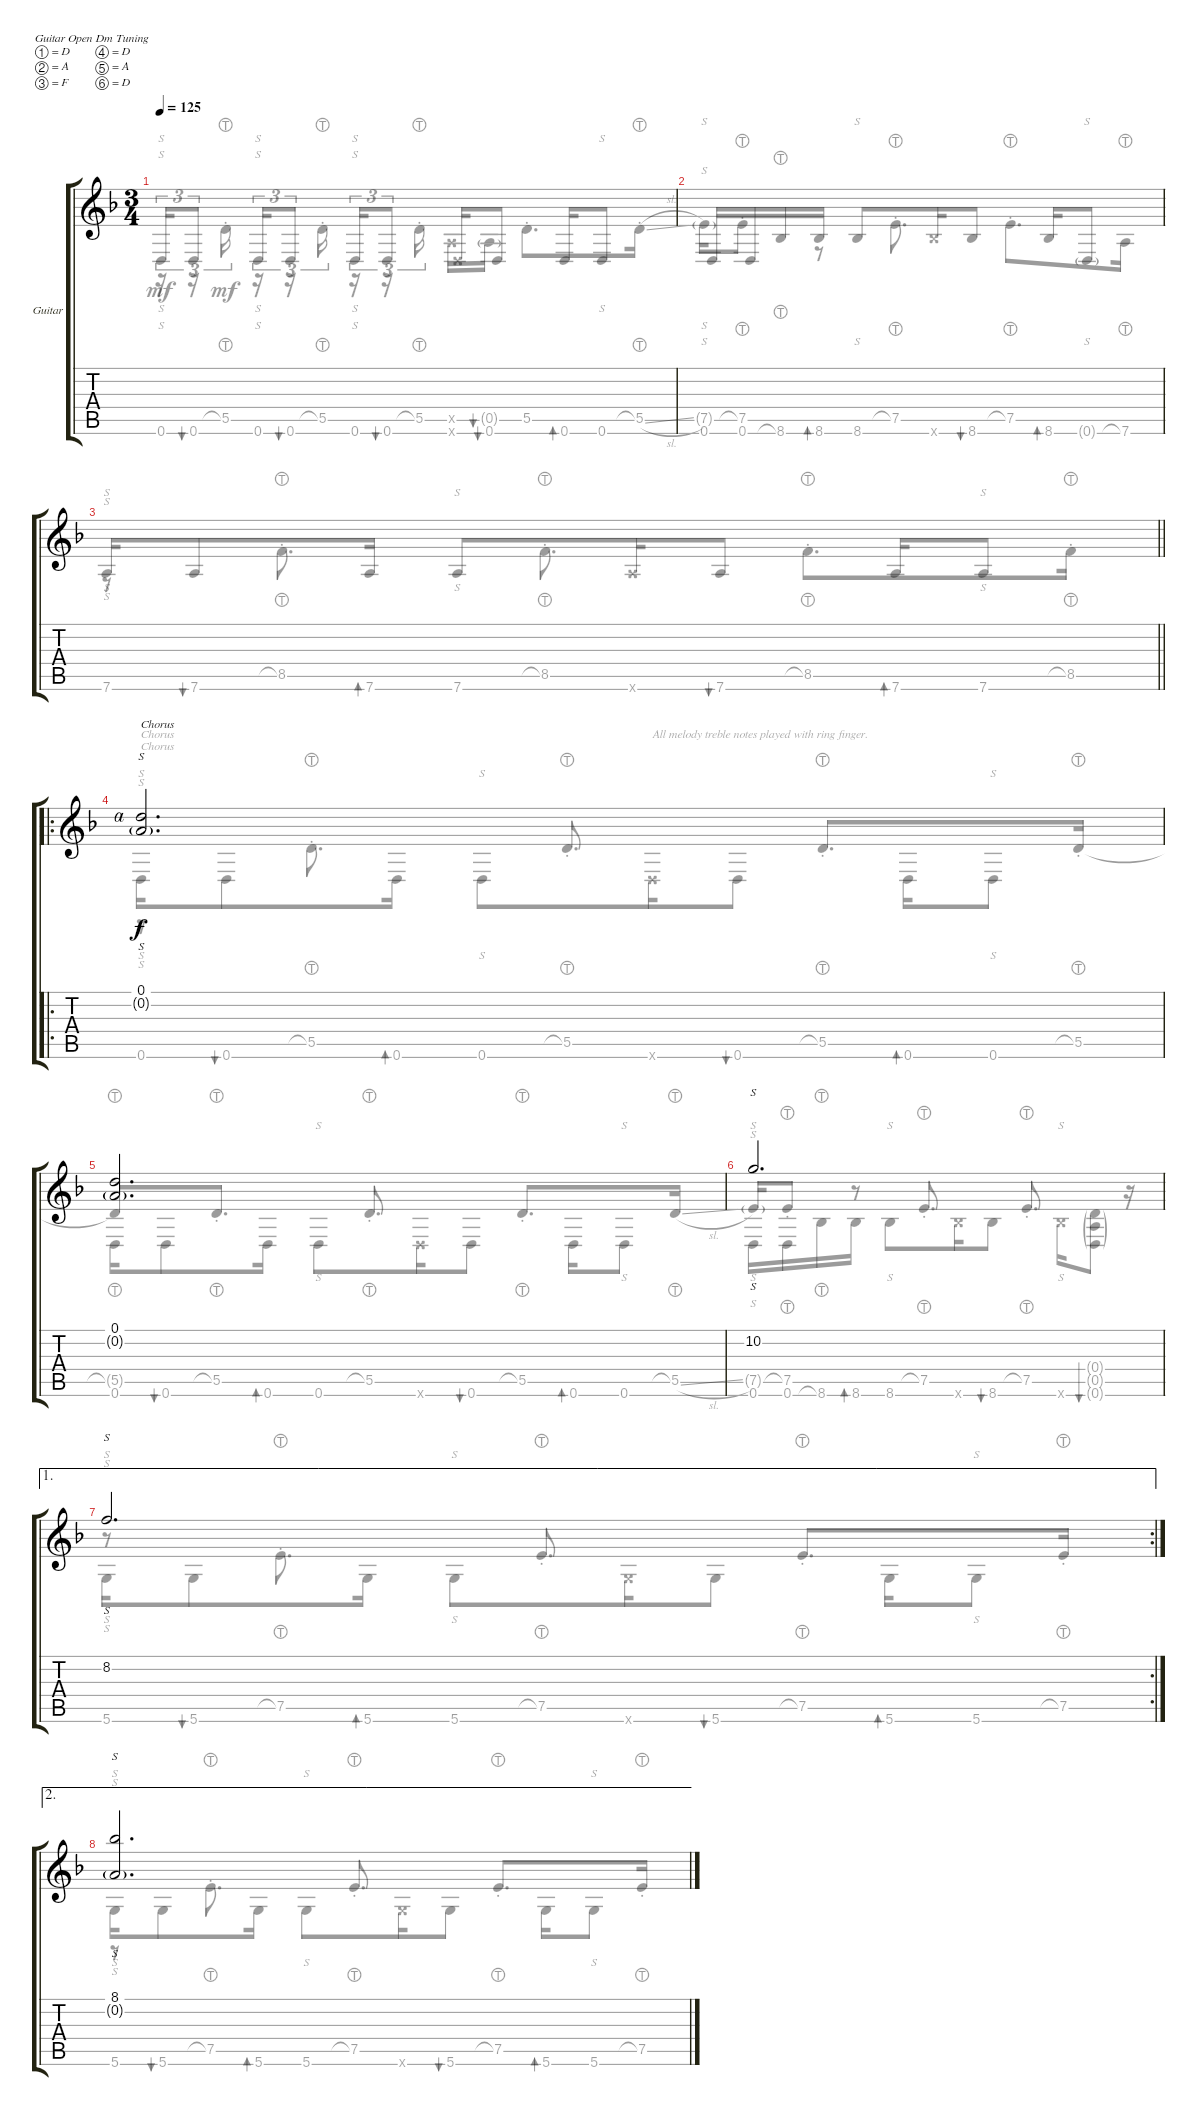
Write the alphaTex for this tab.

\defaultSystemsLayout 4
\bracketExtendMode groupsimilarinstruments
\firstSystemTrackNameOrientation horizontal
\otherSystemsTrackNameOrientation horizontal
\track ("Acoustic Guitar" "Guitar") {instrument acousticguitarsteel}
\staff {score tabs}
\tuning (D4 A3 F3 D3 A2 D2)
\voice
\ts (3 4)
\scale
0.569949
\tempo 125
\accidentals auto
\clef g2
\ottava regular
\simile none
\ks dminor
|
|
\barLineRight lightlight
|
\ro
(0.1{rf 4 acc forcenatural} 0.2{g acc forcenatural}).2{s d txt "Chorus" beam Up} |
(0.1{acc forcenatural} 0.2{g acc forcenatural}).2{d beam Up} |
10.2{acc forcenatural}.2{s d beam Up} |
\ae 1
\rc 2
8.2{acc forcenatural}.2{s d beam Up} |
\ae 2
(0.2{g acc forcenatural} 8.1{acc b}).2{s d beam Up}
\voice
\clef g2
\ottava regular
\simile none
\ks dminor
0.6{acc forcenatural}.16{s tu (3 2) dy mf beam Up} 0.6{acc forcenatural}.8{tu (3 2) bu 30 beam Up} 0.6{acc forcenatural}.16{s tu (3 2) beam Up} 0.6{acc forcenatural}.8{tu (3 2) bu 30 beam Up} 0.6{acc forcenatural}.16{s tu (3 2) beam Up} 0.6{acc forcenatural}.8{tu (3 2) bu 30 beam Up} 0.6{x acc forcenatural}.16{beam Up} 0.6{acc forcenatural}.8{bu 30 beam Up} 0.6{acc forcenatural}.16{bd 118 beam Up} 0.6{acc forcenatural}.8{s beam Up} |
0.6{acc forcenatural}.16{s beam Up} 0.6{acc forcenatural}.16{beam Up} 8.6{lht acc b}.16{beam Up} 8.6{acc b}.16{bd 30 beam Up} 8.6{acc b}.8{s beam Up} 8.6{x acc b}.16{beam Up} 8.6{acc b}.8{bu 30 beam Up} 8.6{acc b}.16{bd 30 beam Up} 0.6{g acc forcenatural}.8{s beam Up} |
\barLineRight lightlight
7.6{acc forcenatural}.16{s beam Up} 7.6{acc forcenatural}.8{bu 240 beam Up} 7.6{acc forcenatural}.16{bd 120 beam Up} 7.6{acc forcenatural}.8{s beam Up} 7.6{x acc forcenatural}.16{beam Up} 7.6{acc forcenatural}.8{bu 119 beam Up} 7.6{acc forcenatural}.16{bd 118 beam Up} 7.6{acc forcenatural}.8{s beam Up} |
0.6{acc forcenatural}.16{s txt "Chorus" beam Down} 0.6{acc forcenatural}.8{bu 240 beam Down} 0.6{acc forcenatural}.16{bd 120 beam Down} 0.6{acc forcenatural}.8{s beam Down} 0.6{x acc forcenatural}.16{txt "All melody treble notes played with ring finger." beam Down} 0.6{acc forcenatural}.8{bu 119 beam Down} 0.6{acc forcenatural}.16{bd 118 beam Down} 0.6{acc forcenatural}.8{s beam Down} |
0.6{acc forcenatural}.16{beam Down} 0.6{acc forcenatural}.8{bu 240 beam Down} 0.6{acc forcenatural}.16{bd 120 beam Down} 0.6{acc forcenatural}.8{s beam Down} 0.6{x acc forcenatural}.16{beam Down} 0.6{acc forcenatural}.8{bu 119 beam Down} 0.6{acc forcenatural}.16{bd 118 beam Down} 0.6{acc forcenatural}.8{s beam Down} |
0.6{acc forcenatural}.16{s beam Down} 0.6{acc forcenatural}.16{beam Down} 8.6{lht acc b}.16{beam Down} 8.6{acc b}.16{bd 30 beam Down} 8.6{acc b}.8{s beam Down} 8.6{x acc b}.16{beam Down} 8.6{acc b}.8{bu 30 beam Down} 8.6{x acc b}.16{s beam Down} (0.6{g acc forcenatural} 0.5{g acc forcenatural} 0.4{g acc forcenatural}).8{bu 30 beam Down} |
5.6{acc forcenatural}.16{s beam Down} 5.6{acc forcenatural}.8{bu 240 beam Down} 5.6{acc forcenatural}.16{bd 120 beam Down} 5.6{acc forcenatural}.8{s beam Down} 5.6{x acc forcenatural}.16{beam Down} 5.6{acc forcenatural}.8{bu 119 beam Down} 5.6{acc forcenatural}.16{bd 118 beam Down} 5.6{acc forcenatural}.8{s beam Down} |
5.6{acc forcenatural}.16{s beam Down} 5.6{acc forcenatural}.8{bu 240 beam Down} 5.6{acc forcenatural}.16{bd 120 beam Down} 5.6{acc forcenatural}.8{s beam Down} 5.6{x acc forcenatural}.16{beam Down} 5.6{acc forcenatural}.8{bu 119 beam Down} 5.6{acc forcenatural}.16{bd 118 beam Down} 5.6{acc forcenatural}.8{s beam Down}
\voice
\clef g2
\ottava regular
\simile none
\ks dminor
r.16{s tu (3 2) dy mf beam Down} r.16{tu (3 2) bu 0 beam Down} 5.5{lht st acc forcenatural}.16{tu (3 2) beam Down} r.16{s tu (3 2) beam Down} r.16{tu (3 2) bu 0 beam Down} 5.5{lht st acc forcenatural}.16{tu (3 2) beam Down} r.16{s tu (3 2) beam Down} r.16{tu (3 2) bu 0 beam Down} 5.5{lht st acc forcenatural}.16{tu (3 2) beam Down} 0.5{x acc forcenatural}.16{beam Down} 0.5{g acc forcenatural}.16{bu 30 beam Down} 5.5{st acc forcenatural}.8{d beam Down} 5.5{sl lht st acc forcenatural}.16{beam Down} |
7.5{g acc forcenatural}.16{s beam Down} 7.5{lht st acc forcenatural}.8{beam Down} r.8{bd 0 beam Down} 7.5{lht st acc forcenatural}.8{d beam Down} 7.5{lht st acc forcenatural}.8{d beam Down} 7.6{lht acc forcenatural}.16{beam Down} |
\barLineRight lightlight
r.8{s beam Down} 8.5{lht st acc forcenatural}.8{d beam Down} 8.5{lht st acc forcenatural}.8{d beam Down} 8.5{lht st acc forcenatural}.8{d beam Down} 8.5{lht st acc forcenatural}.16{beam Down} |
r.8{s txt "Chorus" beam Down} 5.5{lht st acc forcenatural}.8{d beam Up} 5.5{lht st acc forcenatural}.8{d beam Up} 5.5{lht st acc forcenatural}.8{d beam Up} 5.5{lht st acc forcenatural}.16{beam Up} |
5.5{lht t acc forcenatural}.8{beam Up} 5.5{lht st acc forcenatural}.8{d beam Up} 5.5{lht st acc forcenatural}.8{d beam Up} 5.5{lht st acc forcenatural}.8{d beam Up} 5.5{sl lht acc forcenatural}.16{beam Up} |
7.5{g acc forcenatural}.16{s beam Up} 7.5{lht st acc forcenatural}.8{beam Up} r.8{bd 0 beam Up} 7.5{lht st acc forcenatural}.8{d beam Up} 7.5{lht st acc forcenatural}.8{d beam Up} r.16{beam Up} |
r.8{s beam Down} 7.5{lht st acc forcenatural}.8{d beam Up} 7.5{lht st acc forcenatural}.8{d beam Up} 7.5{lht st acc forcenatural}.8{d beam Up} 7.5{lht st acc forcenatural}.16{beam Up} |
r.8{s beam Down} 7.5{lht st acc forcenatural}.8{d beam Up} 7.5{lht st acc forcenatural}.8{d beam Up} 7.5{lht st acc forcenatural}.8{d beam Up} 7.5{lht st acc forcenatural}.16{beam Up}
